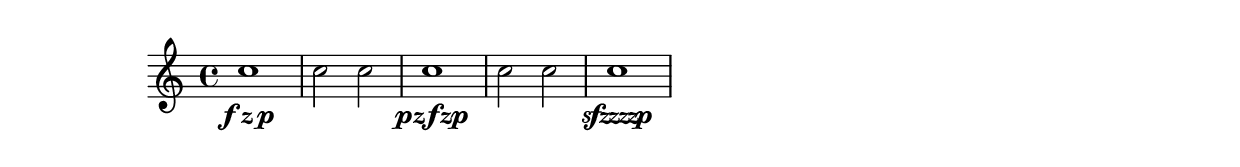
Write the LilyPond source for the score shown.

%% http://lsr.dsi.unimi.it/LSR/Item?id=789

% Based on http://lsr.dsi.unimi.it/LSR/Snippet?id=382
% the #:hspace value controls the amount of space between each dynamic symbol.

dynamicOne = #(make-dynamic-script (markup #:line ( 
             #:dynamic "f" 
             #:dynamic "z" 
             #:dynamic "p" )))

dynamicTwo = #(make-dynamic-script (markup #:line ( 
             #:dynamic "p" #:hspace -0.5 
             #:dynamic "z"  #:hspace -0.5 
             #:dynamic "f"  #:hspace -0.5 
             #:dynamic "z"  #:hspace -0.5 
             #:dynamic "p" )))

dynamicThree = #(make-dynamic-script (markup #:line ( 
             #:dynamic "s" #:hspace -0.8 
             #:dynamic "f" #:hspace -0.8 
             #:dynamic "z" #:hspace -0.8 
             #:dynamic "z" #:hspace -0.8  
             #:dynamic "z" #:hspace -0.8  
             #:dynamic "z"  #:hspace -0.8  
             #:dynamic "p" )))

\relative c'' {
  c1\dynamicOne c2 c c1\dynamicTwo c2 c c1\dynamicThree
}
